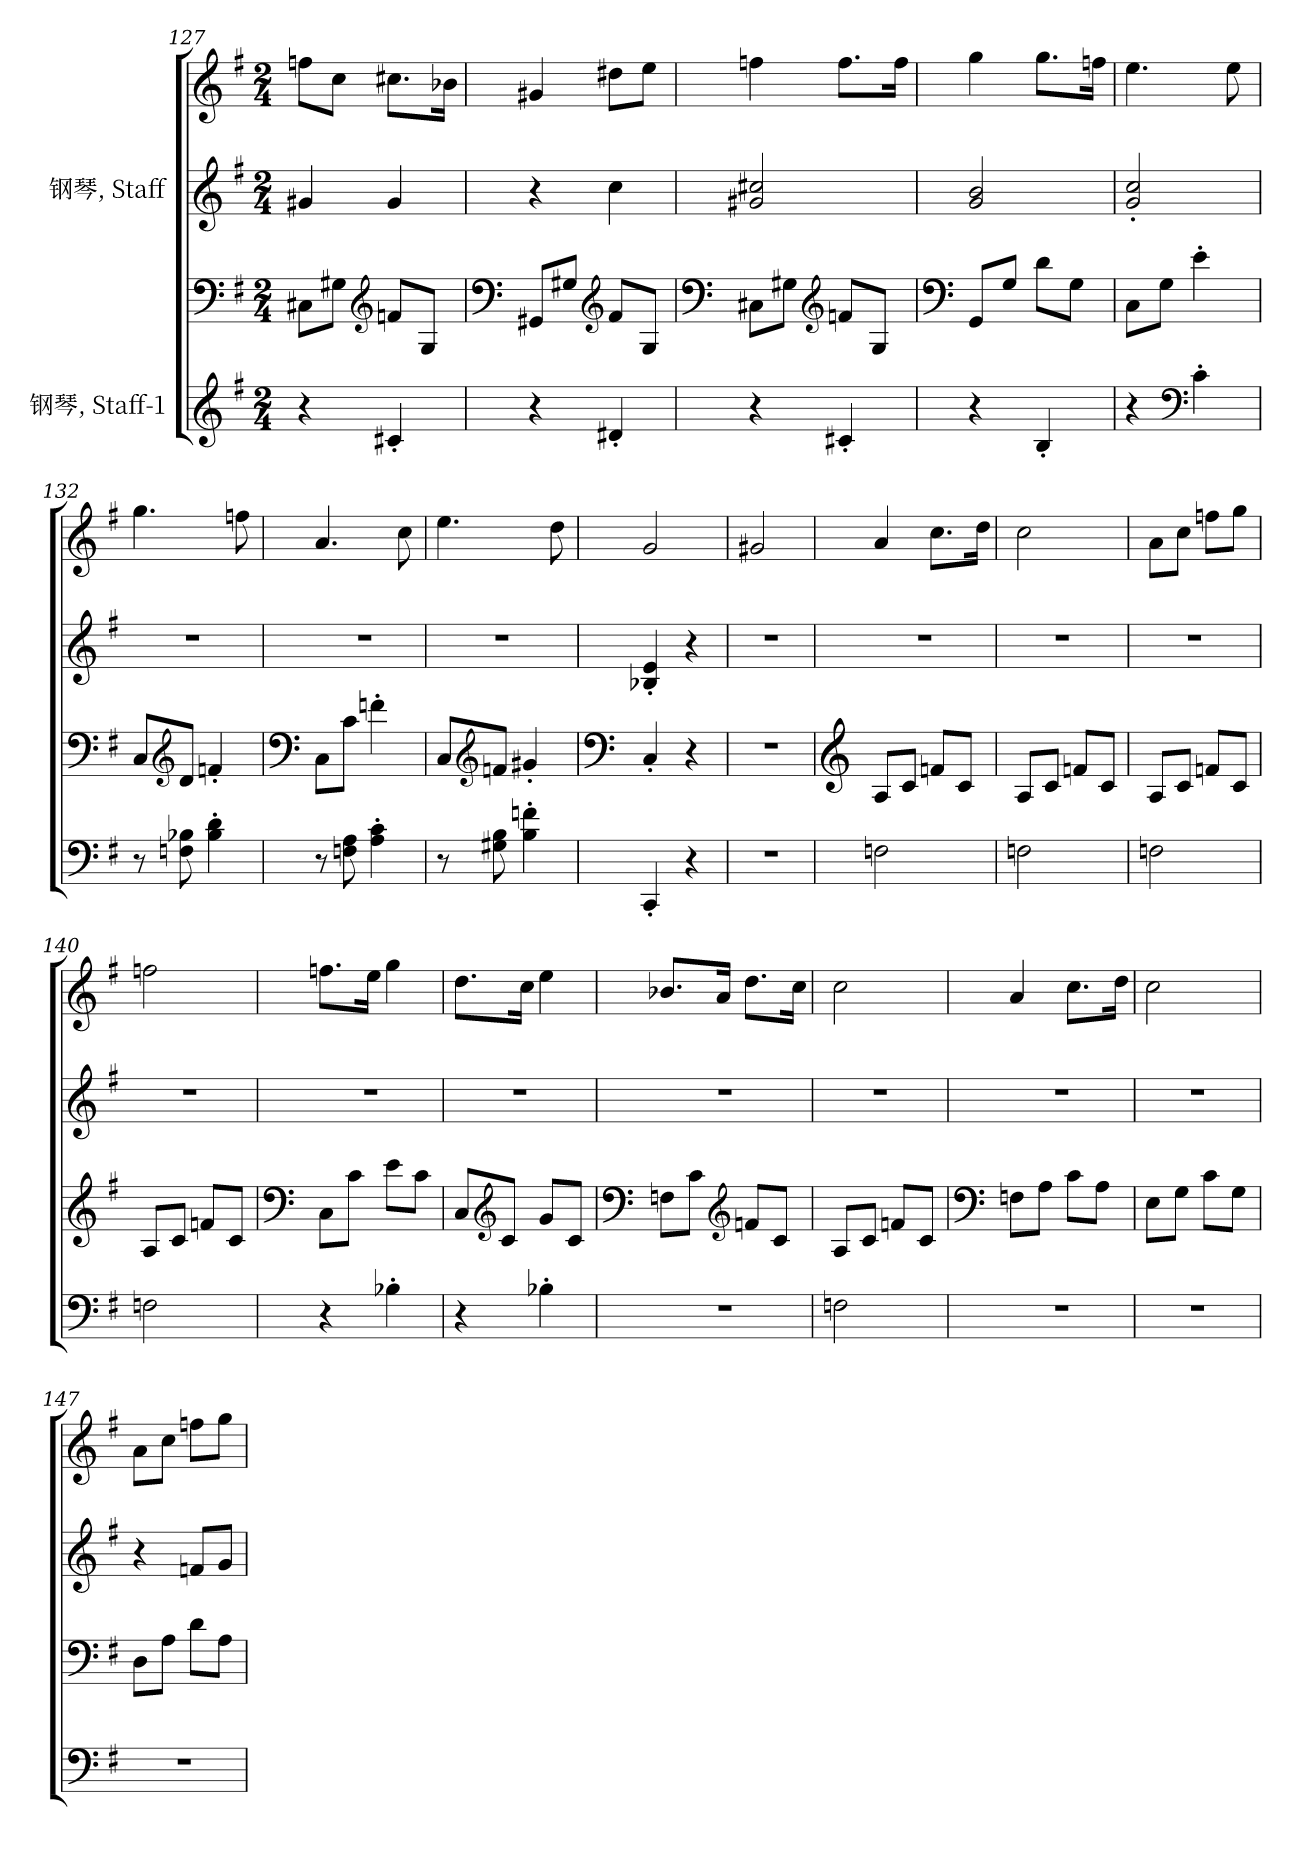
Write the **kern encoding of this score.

**kern	**kern	**kern	**kern
*part2	*part2	*part1	*part1
*staff4	*staff3	*staff2	*staff1
*I"钢琴, Staff-1	*	*I"钢琴, Staff	*
*clefG2	*clefF4	*clefG2	*clefG2
*k[f#]	*k[f#]	*k[f#]	*k[f#]
*M2/4	*M2/4	*M2/4	*M2/4
=127	=127	=127	=127
4r	8C#X\L	4g#X/	8ffn\L
.	8G#X\J	.	8cc\J
*	*clefG2	*	*
4c#X'/	8fn/L	4g#/	8.cc#X\L
.	8G#/J	.	.
.	.	.	16b-X\Jk
=128	=128	=128	=128
*	*clefF4	*	*
4r	8GG#X/L	4r	4g#X/
.	8G#X/J	.	.
*	*clefG2	*	*
4d#X'/	8f#/L	4cc\	8dd#X\L
.	8G#/J	.	8ee\J
!!LO:PB:g=z
=129	=129	=129	=129
*	*clefF4	*	*
4r	8C#X\L	2g#X/ 2cc#X/	4ffn\
.	8G#X\J	.	.
*	*clefG2	*	*
4c#X'/	8fn/L	.	8.ff\L
.	8G#/J	.	.
.	.	.	16ff\Jk
=130	=130	=130	=130
*	*clefF4	*	*
4r	8GG/L	2g/ 2b/	4gg\
.	8G/J	.	.
4B'/	8d\L	.	8.gg\L
.	8G\J	.	.
.	.	.	16ffn\Jk
=131	=131	=131	=131
4r	8C\L	2g/' 2cc/'	4.ee\
.	8G\J	.	.
*clefF4	*	*	*
4c'\	4e'\	.	.
.	.	.	8ee\
=132	=132	=132	=132
8r	8C/L	2r	4.gg\
*	*clefG2	*	*
8Fn\ 8B-X\	8d/J	.	.
4B-\' 4d\'	4fn'/	.	.
.	.	.	8ffn\
=133	=133	=133	=133
*	*clefF4	*	*
8r	8C\L	2r	4.a/
8Fn\ 8A\	8c\J	.	.
4A\' 4c\'	4fn'\	.	.
.	.	.	8cc\
!!LO:LB:g=z
=134	=134	=134	=134
8r	8C/L	2r	4.ee\
*	*clefG2	*	*
8G#X\ 8B\	8fn/J	.	.
4B\' 4fn\'	4g#X'/	.	.
.	.	.	8dd\
=135	=135	=135	=135
*	*clefF4	*	*
4CC'/	4C'/	4B-X/' 4e/'	2g/
4r	4r	4r	.
=136	=136	=136	=136
2r	2r	2r	2g#X/
=137	=137	=137	=137
*	*clefG2	*	*
2Fn\	8A/L	2r	4a/
.	8c/J	.	.
.	8fn/L	.	8.cc\L
.	8c/J	.	.
.	.	.	16dd\Jk
=138	=138	=138	=138
2Fn\	8A/L	2r	2cc\
.	8c/J	.	.
.	8fn/L	.	.
.	8c/J	.	.
=139	=139	=139	=139
2Fn\	8A/L	2r	8a\L
.	8c/J	.	8cc\J
.	8fn/L	.	8ffn\L
.	8c/J	.	8gg\J
=140	=140	=140	=140
2Fn\	8A/L	2r	2ffn\
.	8c/J	.	.
.	8fn/L	.	.
.	8c/J	.	.
!!LO:LB:g=z
=141	=141	=141	=141
*	*clefF4	*	*
4r	8C\L	2r	8.ffn\L
.	8c\J	.	.
.	.	.	16ee\Jk
4B-X'\	8e\L	.	4gg\
.	8c\J	.	.
=142	=142	=142	=142
4r	8C/L	2r	8.dd\L
*	*clefG2	*	*
.	8c/J	.	.
.	.	.	16cc\Jk
4B-X'\	8g/L	.	4ee\
.	8c/J	.	.
=143	=143	=143	=143
*	*clefF4	*	*
2r	8Fn\L	2r	8.b-X/L
.	8c\J	.	.
.	.	.	16a/Jk
*	*clefG2	*	*
.	8fn/L	.	8.dd\L
.	8c/J	.	.
.	.	.	16cc\Jk
=144	=144	=144	=144
2Fn\	8A/L	2r	2cc\
.	8c/J	.	.
.	8fn/L	.	.
.	8c/J	.	.
=145	=145	=145	=145
*	*clefF4	*	*
2r	8Fn\L	2r	4a/
.	8A\J	.	.
.	8c\L	.	8.cc\L
.	8A\J	.	.
.	.	.	16dd\Jk
=146	=146	=146	=146
2r	8E\L	2r	2cc\
.	8G\J	.	.
.	8c\L	.	.
.	8G\J	.	.
!!LO:PB:g=z
=147	=147	=147	=147
2r	8D\L	4r	8a\L
.	8A\J	.	8cc\J
.	8d\L	8fn/L	8ffn\L
.	8A\J	8g/J	8gg\J
=	=	=	=
*-	*-	*-	*-
